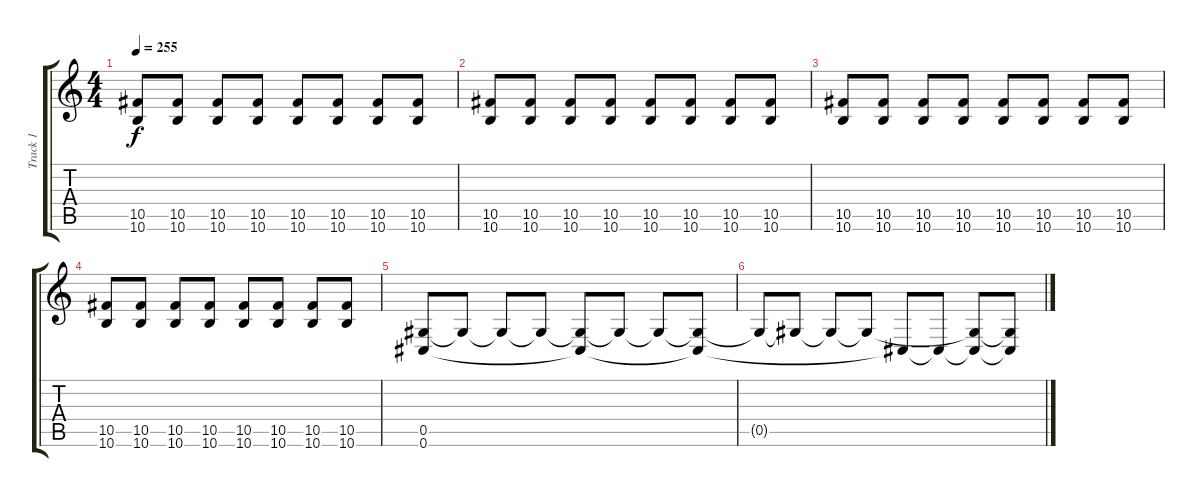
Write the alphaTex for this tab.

\track ("Track 1" "Track 1") {instrument distortionguitar}
\staff {score tabs}
\tuning (Eb4 Bb3 Gb3 Db3 Ab2 Db2) {hide}
\ts (4 4)
\tempo 255
\clef g2
\ks c
(10.5 10.6).8{dy f} (10.5 10.6).8 (10.5 10.6).8 (10.5 10.6).8 (10.5 10.6).8 (10.5 10.6).8 (10.5 10.6).8 (10.5 10.6).8 |
(10.5 10.6).8 (10.5 10.6).8 (10.5 10.6).8 (10.5 10.6).8 (10.5 10.6).8 (10.5 10.6).8 (10.5 10.6).8 (10.5 10.6).8 |
(10.5 10.6).8 (10.5 10.6).8 (10.5 10.6).8 (10.5 10.6).8 (10.5 10.6).8 (10.5 10.6).8 (10.5 10.6).8 (10.5 10.6).8 |
(10.5 10.6).8 (10.5 10.6).8 (10.5 10.6).8 (10.5 10.6).8 (10.5 10.6).8 (10.5 10.6).8 (10.5 10.6).8 (10.5 10.6).8 |
(0.5 0.6).8 0.5{t}.8 0.5{t}.8 0.5{t}.8 (0.5{t} 0.6{t}).8 0.5{t}.8 0.5{t}.8 (0.5{t} 0.6{t}).8 |
0.5{t}.8 0.5{t}.8 0.5{t}.8 0.5{t}.8 0.6{t}.8 0.6{t}.8 (0.5{t} 0.6{t}).8 (0.5{t} 0.6{t}).8
